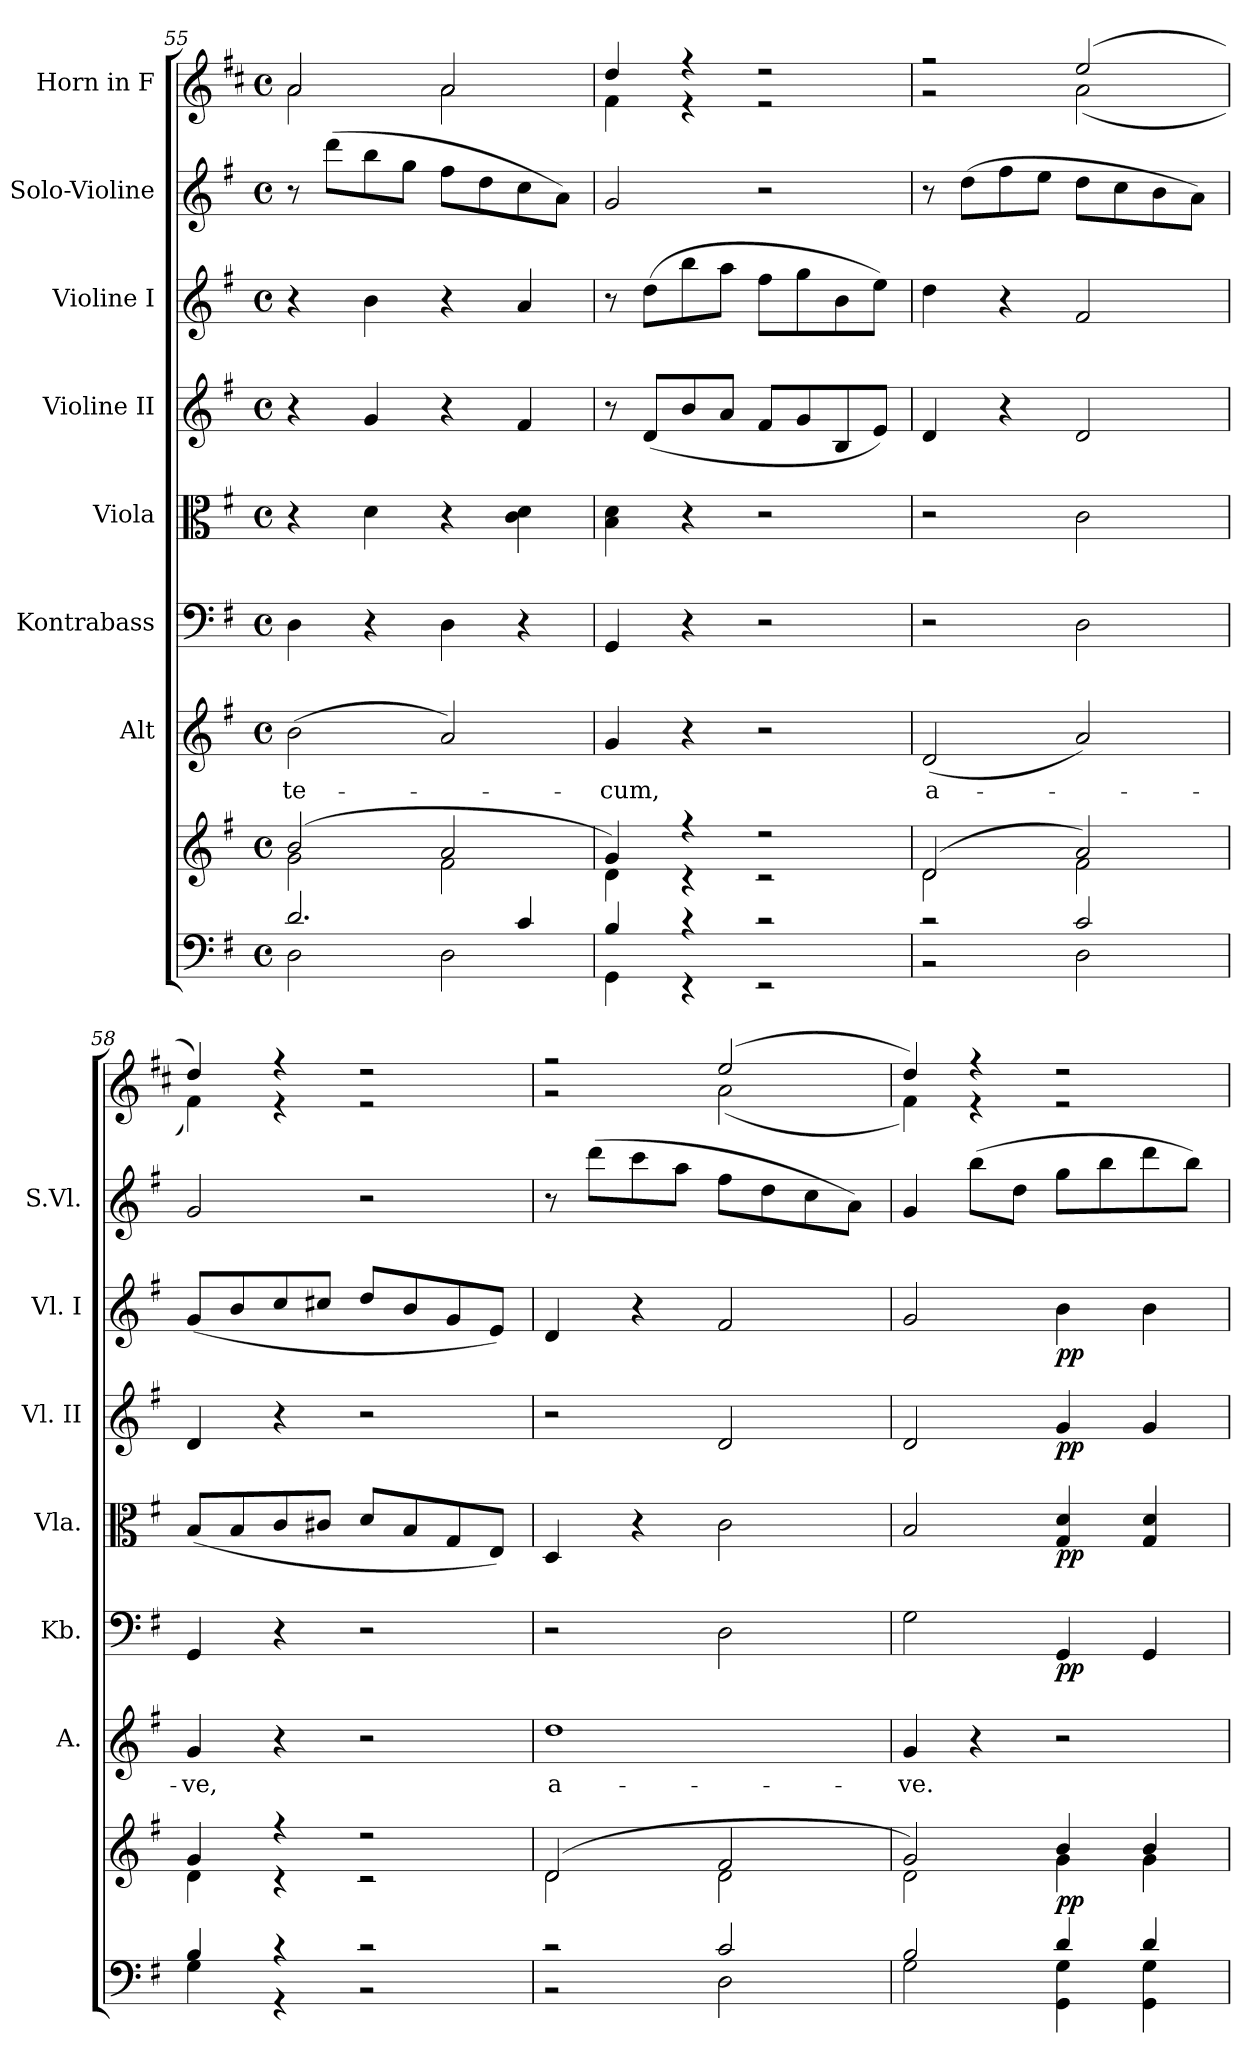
**kern	**kern	**dynam	**kern	**text	**kern	**dynam	**kern	**dynam	**kern	**dynam	**kern	**dynam	**kern	**kern
*part8	*part8	*part8	*part7	*part7	*part6	*part6	*part5	*part5	*part4	*part4	*part3	*part3	*part2	*part1
*staff9	*staff8	*staff8/9	*staff7	*staff7	*staff6	*staff6	*staff5	*staff5	*staff4	*staff4	*staff3	*staff3	*staff2	*staff1
*	*	*	*I"Alt	*	*I"Kontrabass	*	*I"Viola	*	*I"Violine II	*	*I"Violine I	*	*I"Solo-Violine	*I"Horn in F
*	*	*	*I'A.	*	*I'Kb.	*	*I'Vla.	*	*I'Vl. II	*	*I'Vl. I	*	*I'S.Vl.	*
*clefF4	*clefG2	*	*clefG2	*	*clefF4	*	*clefC3	*	*clefG2	*	*clefG2	*	*clefG2	*clefG2
*	*	*	*	*	*ITrd7c12	*	*	*	*	*	*	*	*	*ITrd4c7
*k[f#]	*k[f#]	*	*k[f#]	*	*k[f#]	*	*k[f#]	*	*k[f#]	*	*k[f#]	*	*k[f#]	*k[f#]
*G:	*G:	*	*G:	*	*G:	*	*G:	*	*G:	*	*G:	*	*G:	*G:
*M4/4	*M4/4	*	*M4/4	*	*M4/4	*	*M4/4	*	*M4/4	*	*M4/4	*	*M4/4	*M4/4
*met(c)	*met(c)	*	*met(c)	*	*met(c)	*	*met(c)	*	*met(c)	*	*met(c)	*	*met(c)	*met(c)
=55	=55	=55	=55	=55	=55	=55	=55	=55	=55	=55	=55	=55	=55	=55
*^	*^	*	*	*	*	*	*	*	*	*	*	*	*	*
!	!	!	!	!	!	!LO:LY:b	!	!	!	!	!	!	!	!	!	!
*	*	*	*	*	*	*	*	*	*	*	*	*	*	*	*	*^
2.d/	2D\	(2b/	2g\	.	(>2b\	te-	4DD\	.	4r	.	4r	.	4r	.	8r	2d/	2d\
.	.	.	.	.	.	.	.	.	.	.	.	.	.	.	(>8ddd\L	.	.
.	.	.	.	.	.	.	4r	.	4d\	.	4g/	.	4b\	.	8bb\	.	.
.	.	.	.	.	.	.	.	.	.	.	.	.	.	.	8gg\J	.	.
.	2D\	2a/	2f#\	.	2a/)	.	4DD\	.	4r	.	4r	.	4r	.	8ff#\L	2d/	2d\
.	.	.	.	.	.	.	.	.	.	.	.	.	.	.	8dd\	.	.
4c/	.	.	.	.	.	.	4r	.	4c\ 4d\	.	4f#/	.	4a/	.	8cc\	.	.
.	.	.	.	.	.	.	.	.	.	.	.	.	.	.	8a\J)	.	.
=56	=56	=56	=56	=56	=56	=56	=56	=56	=56	=56	=56	=56	=56	=56	=56	=56	=56
!	!	!	!	!	!	!LO:LY:b	!	!	!	!	!	!	!	!	!	!	!
4B/	4GG\	4g/)	4d\	.	4g/	-cum,	4GGG/	.	4B\ 4d\	.	8r	.	8r	.	2g/	4g/	4B\
.	.	.	.	.	.	.	.	.	.	.	(<8d/L	.	(>8dd\L	.	.	.	.
4r	4r	4r	4r	.	4r	.	4r	.	4r	.	8b/	.	8bb\	.	.	4r	4r
.	.	.	.	.	.	.	.	.	.	.	8a/J	.	8aa\J	.	.	.	.
2r	2r	2r	2r	.	2r	.	2r	.	2r	.	8f#/L	.	8ff#\L	.	2r	2r	2r
.	.	.	.	.	.	.	.	.	.	.	8g/	.	8gg\	.	.	.	.
.	.	.	.	.	.	.	.	.	.	.	8B/	.	8b\	.	.	.	.
.	.	.	.	.	.	.	.	.	.	.	8e/J)	.	8ee\J)	.	.	.	.
=57	=57	=57	=57	=57	=57	=57	=57	=57	=57	=57	=57	=57	=57	=57	=57	=57	=57
!	!	!	!	!	!	!LO:LY:b	!	!	!	!	!	!	!	!	!	!	!
2r	2r	(2d/	2d\	.	(<2d/	a-	2r	.	2r	.	4d/	.	4dd\	.	8r	2r	2r
.	.	.	.	.	.	.	.	.	.	.	.	.	.	.	(>8dd\L	.	.
.	.	.	.	.	.	.	.	.	.	.	4r	.	4r	.	8ff#\	.	.
.	.	.	.	.	.	.	.	.	.	.	.	.	.	.	8ee\J	.	.
2c/	2D\	2a/)	2f#\	.	2a/)	.	2DD\	.	2c\	.	2d/	.	2f#/	.	8dd\L	(2a/	(<2d\
.	.	.	.	.	.	.	.	.	.	.	.	.	.	.	8cc\	.	.
.	.	.	.	.	.	.	.	.	.	.	.	.	.	.	8b\	.	.
.	.	.	.	.	.	.	.	.	.	.	.	.	.	.	8a\J)	.	.
!!LO:PB:g=z	!!
=58	=58	=58	=58	=58	=58	=58	=58	=58	=58	=58	=58	=58	=58	=58	=58	=58	=58
!	!	!	!	!	!	!LO:LY:b	!	!	!	!	!	!	!	!	!	!	!
4B/	4G\	4g/	4d\	.	4g/	-ve,	4GGG/	.	(<8B/L	.	4d/	.	(<8g/L	.	2g/	4g/)	4B\)
.	.	.	.	.	.	.	.	.	8B/	.	.	.	8b/	.	.	.	.
4r	4r	4r	4r	.	4r	.	4r	.	8c/	.	4r	.	8cc/	.	.	4r	4r
.	.	.	.	.	.	.	.	.	8c#X/J	.	.	.	8cc#X/J	.	.	.	.
2r	2r	2r	2r	.	2r	.	2r	.	8d/L	.	2r	.	8dd/L	.	2r	2r	2r
.	.	.	.	.	.	.	.	.	8B/	.	.	.	8b/	.	.	.	.
.	.	.	.	.	.	.	.	.	8G/	.	.	.	8g/	.	.	.	.
.	.	.	.	.	.	.	.	.	8E/J)	.	.	.	8e/J)	.	.	.	.
=59	=59	=59	=59	=59	=59	=59	=59	=59	=59	=59	=59	=59	=59	=59	=59	=59	=59
!	!	!	!	!	!	!LO:LY:b	!	!	!	!	!	!	!	!	!	!	!
2r	2r	(2d/	2d\	.	1dd	a-	2r	.	4D/	.	2r	.	4d/	.	8r	2r	2r
.	.	.	.	.	.	.	.	.	.	.	.	.	.	.	(>8ddd\L	.	.
.	.	.	.	.	.	.	.	.	4r	.	.	.	4r	.	8ccc\	.	.
.	.	.	.	.	.	.	.	.	.	.	.	.	.	.	8aa\J	.	.
2c/	2D\	2f#/	2d\	.	.	.	2DD\	.	2c\	.	2d/	.	2f#/	.	8ff#\L	(2a/	(<2d\
.	.	.	.	.	.	.	.	.	.	.	.	.	.	.	8dd\	.	.
.	.	.	.	.	.	.	.	.	.	.	.	.	.	.	8cc\	.	.
.	.	.	.	.	.	.	.	.	.	.	.	.	.	.	8a\J)	.	.
=60	=60	=60	=60	=60	=60	=60	=60	=60	=60	=60	=60	=60	=60	=60	=60	=60	=60
!	!	!	!	!	!	!LO:LY:b	!	!	!	!	!	!	!	!	!	!	!
2B/	2G\	2g/)	2d\	.	4g/	-ve.	2GG\	.	2B/	.	2d/	.	2g/	.	4g/	4g/)	4B\)
.	.	.	.	.	4r	.	.	.	.	.	.	.	.	.	(>8bb\L	4r	4r
.	.	.	.	.	.	.	.	.	.	.	.	.	.	.	8dd\J	.	.
!	!	!	!	!LO:DY:b	!	!	!	!LO:DY:b	!	!LO:DY:b	!	!LO:DY:b	!	!LO:DY:b	!	!	!
4d/	4GG\ 4G\	4b/	4g\	pp	2r	.	4GGG/	pp	4G/ 4d/	pp	4g/	pp	4b\	pp	8gg\L	2r	2r
.	.	.	.	.	.	.	.	.	.	.	.	.	.	.	8bb\	.	.
4d/	4GG\ 4G\	4b/	4g\	.	.	.	4GGG/	.	4G/ 4d/	.	4g/	.	4b\	.	8ddd\	.	.
.	.	.	.	.	.	.	.	.	.	.	.	.	.	.	8bb\J)	.	.
*v	*v	*	*	*	*	*	*	*	*	*	*	*	*	*	*	*v	*v
*	*v	*v	*	*	*	*	*	*	*	*	*	*	*	*	*
=	=	=	=	=	=	=	=	=	=	=	=	=	=	=
*-	*-	*-	*-	*-	*-	*-	*-	*-	*-	*-	*-	*-	*-	*-
